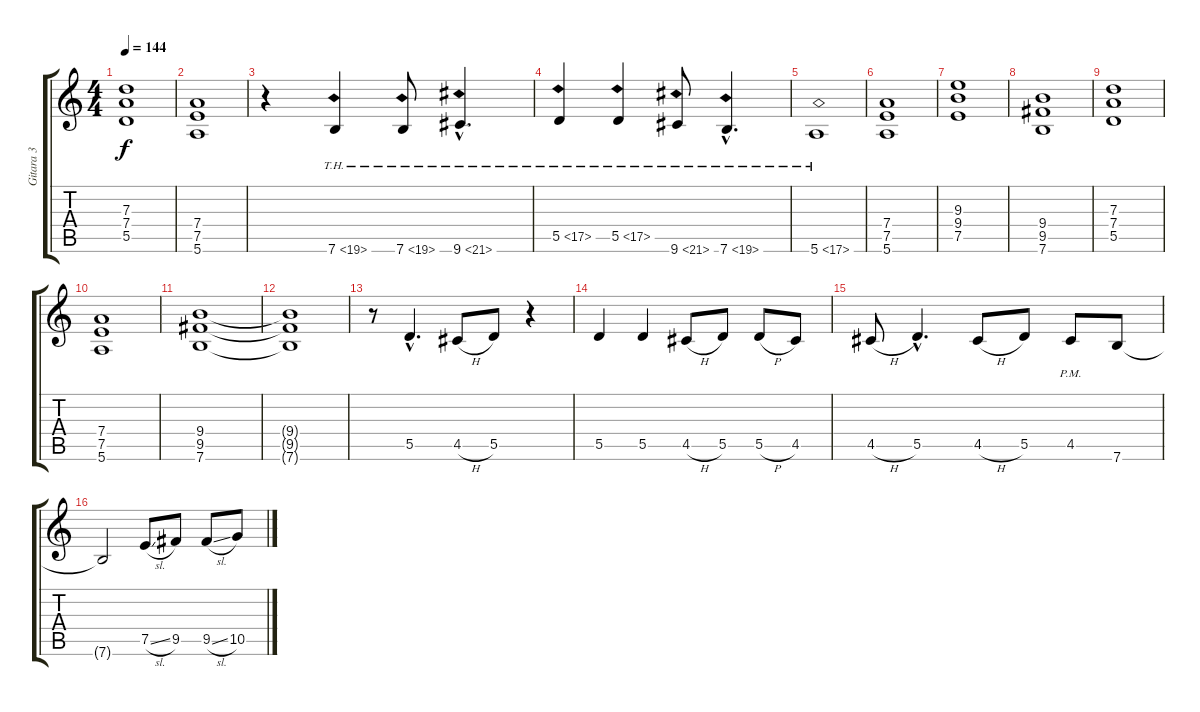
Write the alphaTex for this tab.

\track ("Gitara 3" "Gitara 3") {instrument distortionguitar}
\staff {score tabs}
\tuning (E4 B3 G3 D3 A2 E2) {hide}
\ts (4 4)
\tempo 144
\clef g2
\ks c
(7.3 7.4 5.5).1{dy f} |
(7.4 7.5 5.6).1 |
r.4{volume 13} 7.6{th 12}.4 7.6{th 12}.8 9.6{th 12 hac}.4{d} |
5.5{th 12}.4 5.5{th 12}.4 9.6{th 12}.8 7.6{th 12 hac}.4{d} |
5.6{th 12}.1 |
(7.4 7.5 5.6).1{volume 12} |
(9.3 9.4 7.5).1 |
(9.4 9.5 7.6).1 |
(7.3 7.4 5.5).1 |
(7.4 7.5 5.6).1 |
(9.4 9.5 7.6).1 |
(9.4{t} 9.5{t} 7.6{t}).1 |
r.8 5.5{hac}.4{d} 4.5{h}.8 5.5.8 r.4 |
5.5.4 5.5.4 4.5{h}.8 5.5.8 5.5{h}.8 4.5.8 |
4.5{h}.8 5.5{hac}.4{d} 4.5{h}.8 5.5.8 4.5{pm}.8 7.6.8 |
7.6{t}.2 7.5{sl}.8 9.5.8 9.5{sl}.8 10.5.8
